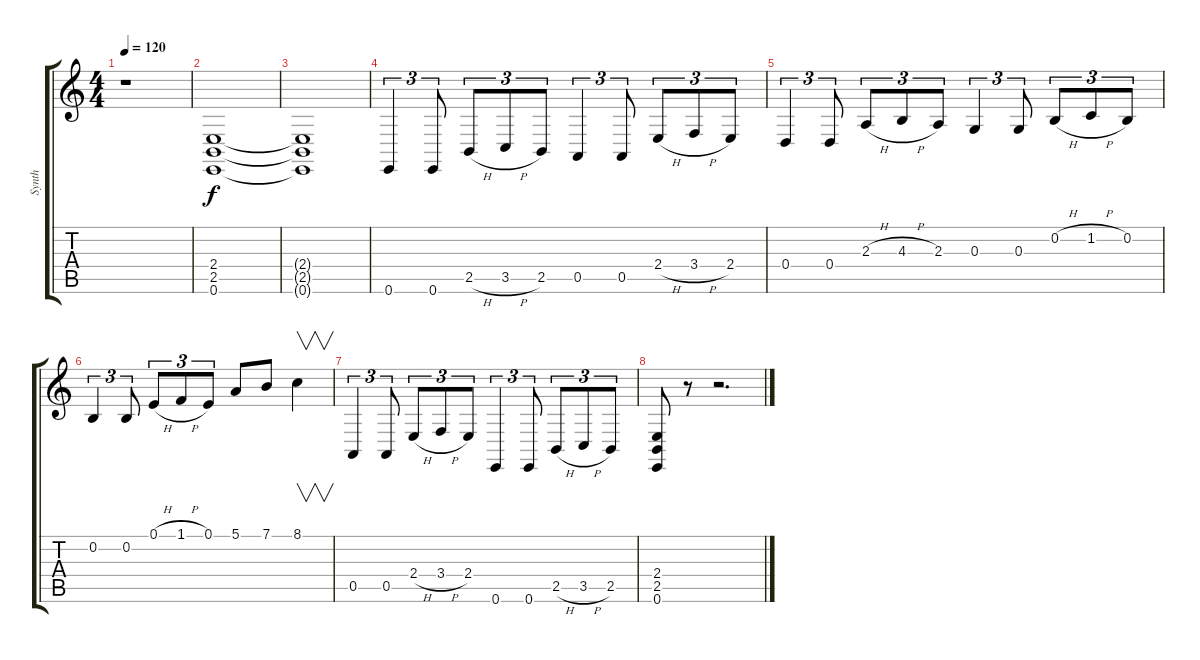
\track ("Synth" "Synth") {instrument pad3polysynth}
\staff {score tabs}
\tuning (E4 B3 G3 D3 A2 E2) {hide}
\ts (4 4)
\tempo 120
\clef g2
\ks c
r.1{dy f} |
(2.4 2.5 0.6).1 |
(2.4{t} 2.5{t} 0.6{t}).1 |
0.6.4{tu (3 2)} 0.6.8{tu (3 2)} 2.5{h}.8{tu (3 2)} 3.5{h}.8{tu (3 2)} 2.5.8{tu (3 2)} 0.5.4{tu (3 2)} 0.5.8{tu (3 2)} 2.4{h}.8{tu (3 2)} 3.4{h}.8{tu (3 2)} 2.4.8{tu (3 2)} |
0.4.4{tu (3 2)} 0.4.8{tu (3 2)} 2.3{h}.8{tu (3 2)} 4.3{h}.8{tu (3 2)} 2.3.8{tu (3 2)} 0.3.4{tu (3 2)} 0.3.8{tu (3 2)} 0.2{h}.8{tu (3 2)} 1.2{h}.8{tu (3 2)} 0.2.8{tu (3 2)} |
0.2.4{tu (3 2)} 0.2.8{tu (3 2)} 0.1{h}.8{tu (3 2)} 1.1{h}.8{tu (3 2)} 0.1.8{tu (3 2)} 5.1.8 7.1.8 8.1.4{v} |
0.5.4{tu (3 2)} 0.5.8{tu (3 2)} 2.4{h}.8{tu (3 2)} 3.4{h}.8{tu (3 2)} 2.4.8{tu (3 2)} 0.6.4{tu (3 2)} 0.6.8{tu (3 2)} 2.5{h}.8{tu (3 2)} 3.5{h}.8{tu (3 2)} 2.5.8{tu (3 2)} |
(2.4 2.5 0.6).8 r.8 r.2{d}
